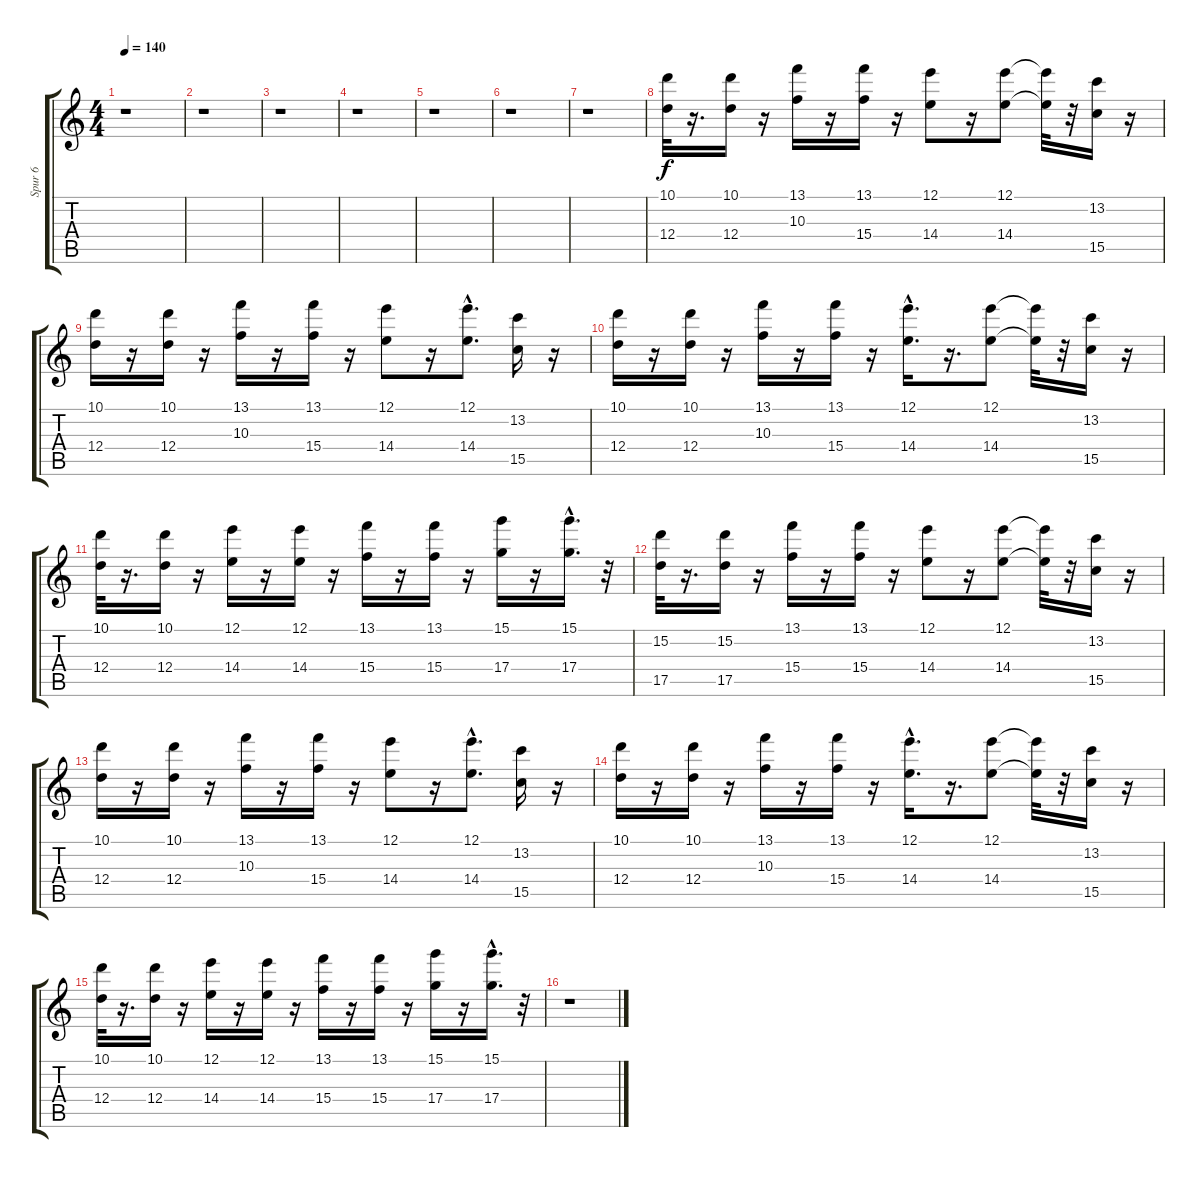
\track ("Spur 6" "Spur 6") {instrument synthbass1}
\staff {score tabs}
\tuning (E4 B3 G3 D3 A2 E2) {hide}
\ts (4 4)
\tempo 140
\clef g2
\ks c
r.1{dy mp} |
r.1 |
r.1 |
r.1 |
r.1 |
r.1 |
r.1 |
(10.1 12.4).32{dy f} r.16{d} (10.1 12.4).16 r.16 (13.1 10.3).16 r.16 (13.1 15.4).16 r.16 (12.1 14.4).8 r.16 (12.1 14.4).8 (12.1{t} 14.4{t}).32 r.32 (13.2 15.5).16 r.16 |
(10.1 12.4).16 r.16 (10.1 12.4).16 r.16 (13.1 10.3).16 r.16 (13.1 15.4).16 r.16 (12.1 14.4).8 r.16 (12.1{hac} 14.4{hac}).8{d} (13.2 15.5).16 r.16 |
(10.1 12.4).16 r.16 (10.1 12.4).16 r.16 (13.1 10.3).16 r.16 (13.1 15.4).16 r.16 (12.1{hac} 14.4{hac}).16{d} r.16{d} (12.1 14.4).8 (12.1{t} 14.4{t}).32 r.32 (13.2 15.5).16 r.16 |
(10.1 12.4).32 r.16{d} (10.1 12.4).16 r.16 (12.1 14.4).16 r.16 (12.1 14.4).16 r.16 (13.1 15.4).16 r.16 (13.1 15.4).16 r.16 (15.1 17.4).16 r.16 (15.1{hac} 17.4{hac}).16{d} r.32 |
(15.2 17.5).32 r.16{d} (15.2 17.5).16 r.16 (13.1 15.4).16 r.16 (13.1 15.4).16 r.16 (12.1 14.4).8 r.16 (12.1 14.4).8 (12.1{t} 14.4{t}).32 r.32 (13.2 15.5).16 r.16 |
(10.1 12.4).16 r.16 (10.1 12.4).16 r.16 (13.1 10.3).16 r.16 (13.1 15.4).16 r.16 (12.1 14.4).8 r.16 (12.1{hac} 14.4{hac}).8{d} (13.2 15.5).16 r.16 |
(10.1 12.4).16 r.16 (10.1 12.4).16 r.16 (13.1 10.3).16 r.16 (13.1 15.4).16 r.16 (12.1{hac} 14.4{hac}).16{d} r.16{d} (12.1 14.4).8 (12.1{t} 14.4{t}).32 r.32 (13.2 15.5).16 r.16 |
(10.1 12.4).32 r.16{d} (10.1 12.4).16 r.16 (12.1 14.4).16 r.16 (12.1 14.4).16 r.16 (13.1 15.4).16 r.16 (13.1 15.4).16 r.16 (15.1 17.4).16 r.16 (15.1{hac} 17.4{hac}).16{d} r.32 |
r.1
